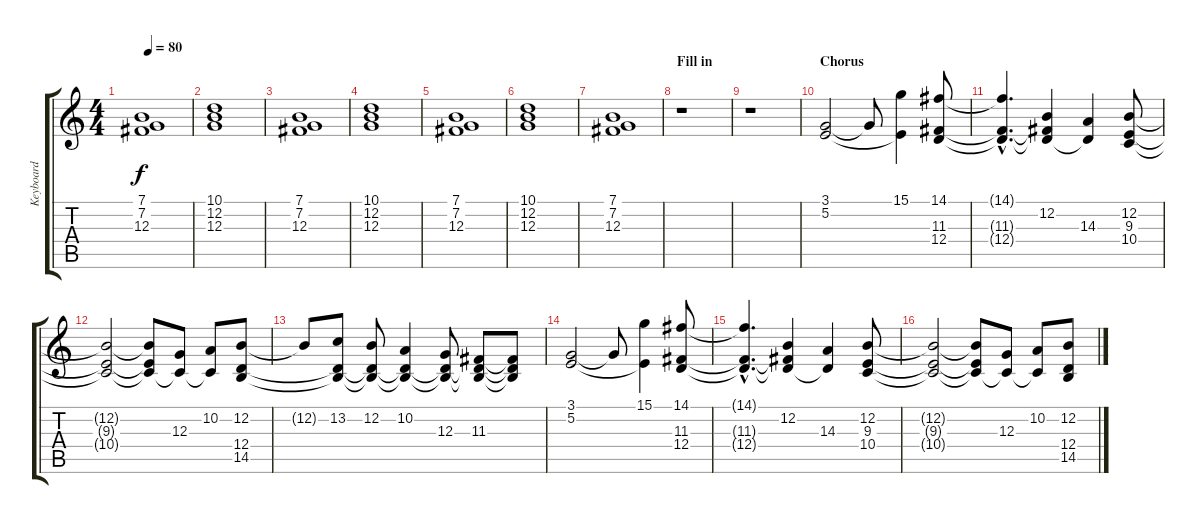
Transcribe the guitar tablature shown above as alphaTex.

\track ("Keyboard" "Keyboard") {instrument stringensemble1}
\staff {score tabs}
\tuning (E4 B3 G3 D3 A2 E2) {hide}
\ts (4 4)
\tempo 80
\clef g2
\ks c
(7.1 7.2 12.3).1{dy f} |
(10.1 12.2 12.3).1 |
(7.1 7.2 12.3).1 |
(10.1 12.2 12.3).1 |
(7.1 7.2 12.3).1 |
(10.1 12.2 12.3).1 |
(7.1 7.2 12.3).1 |
\section ("" "Fill in")
r.1{volume 13 instrument stringensemble1} |
r.1 |
\section ("" "Chorus")
(3.1 5.2).2 3.1{t}.8 (15.1 5.2{t}).4 (14.1 11.3 12.4).8 |
(14.1{hac t} 11.3{hac t} 12.4{hac t}).4{d} (12.2 11.3{t} 12.4{t}).4 (14.3 12.4{t}).4 (12.2 9.3 10.4).8 |
(12.2{t} 9.3{t} 10.4{t}).2 (12.2{t} 9.3{t} 10.4{t}).8 (12.3 10.4{t}).8 (10.2 10.4{t}).8 (12.2 12.4 14.5).8 |
12.2{t}.8 (13.2 12.4{t} 14.5{t}).8 (12.2 12.4{t} 14.5{t}).8 (10.2 12.4{t} 14.5{t}).4 (12.3 12.4{t} 14.5{t}).8 (11.3 12.4{t} 14.5{t}).8 (11.3{t} 12.4{t} 14.5{t}).8 |
(3.1 5.2).2 3.1{t}.8 (15.1 5.2{t}).4 (14.1 11.3 12.4).8 |
(14.1{hac t} 11.3{hac t} 12.4{hac t}).4{d} (12.2 11.3{t} 12.4{t}).4 (14.3 12.4{t}).4 (12.2 9.3 10.4).8 |
(12.2{t} 9.3{t} 10.4{t}).2 (12.2{t} 9.3{t} 10.4{t}).8 (12.3 10.4{t}).8 (10.2 10.4{t}).8 (12.2 12.4 14.5).8
